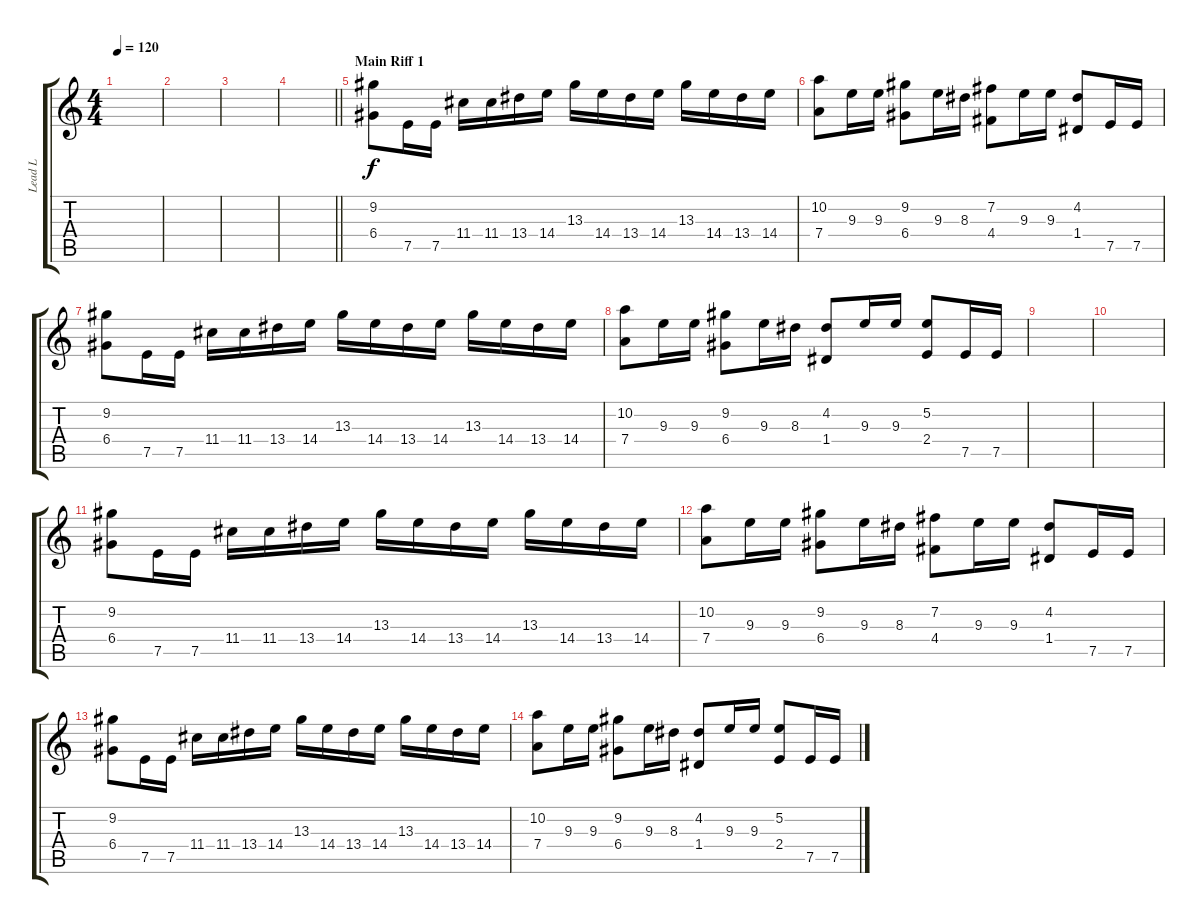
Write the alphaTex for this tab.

\track ("Lead L" "Lead L") {instrument distortionguitar}
\staff {score tabs}
\tuning (E4 B3 G3 D3 A2 E2) {hide}
\ts (4 4)
\tempo 120
\clef g2
\ks c
|
|
|
\barLineRight lightlight
|
\section ("" "Main Riff 1")
(9.2 6.4).8{volume 10} 7.5.16 7.5.16 11.4.16 11.4.16 13.4.16 14.4.16 13.3.16 14.4.16 13.4.16 14.4.16 13.3.16 14.4.16 13.4.16 14.4.16 |
(10.2 7.4).8 9.3.16 9.3.16 (9.2 6.4).8 9.3.16 8.3.16 (7.2 4.4).8 9.3.16 9.3.16 (4.2 1.4).8 7.5.16 7.5.16 |
(9.2 6.4).8 7.5.16 7.5.16 11.4.16 11.4.16 13.4.16 14.4.16 13.3.16 14.4.16 13.4.16 14.4.16 13.3.16 14.4.16 13.4.16 14.4.16 |
(10.2 7.4).8 9.3.16 9.3.16 (9.2 6.4).8 9.3.16 8.3.16 (4.2 1.4).8 9.3.16 9.3.16 (5.2 2.4).8 7.5.16 7.5.16 |
|
|
(9.2 6.4).8 7.5.16 7.5.16 11.4.16 11.4.16 13.4.16 14.4.16 13.3.16 14.4.16 13.4.16 14.4.16 13.3.16 14.4.16 13.4.16 14.4.16 |
(10.2 7.4).8 9.3.16 9.3.16 (9.2 6.4).8 9.3.16 8.3.16 (7.2 4.4).8 9.3.16 9.3.16 (4.2 1.4).8 7.5.16 7.5.16 |
(9.2 6.4).8 7.5.16 7.5.16 11.4.16 11.4.16 13.4.16 14.4.16 13.3.16 14.4.16 13.4.16 14.4.16 13.3.16 14.4.16 13.4.16 14.4.16 |
(10.2 7.4).8 9.3.16 9.3.16 (9.2 6.4).8 9.3.16 8.3.16 (4.2 1.4).8 9.3.16 9.3.16 (5.2 2.4).8 7.5.16 7.5.16
